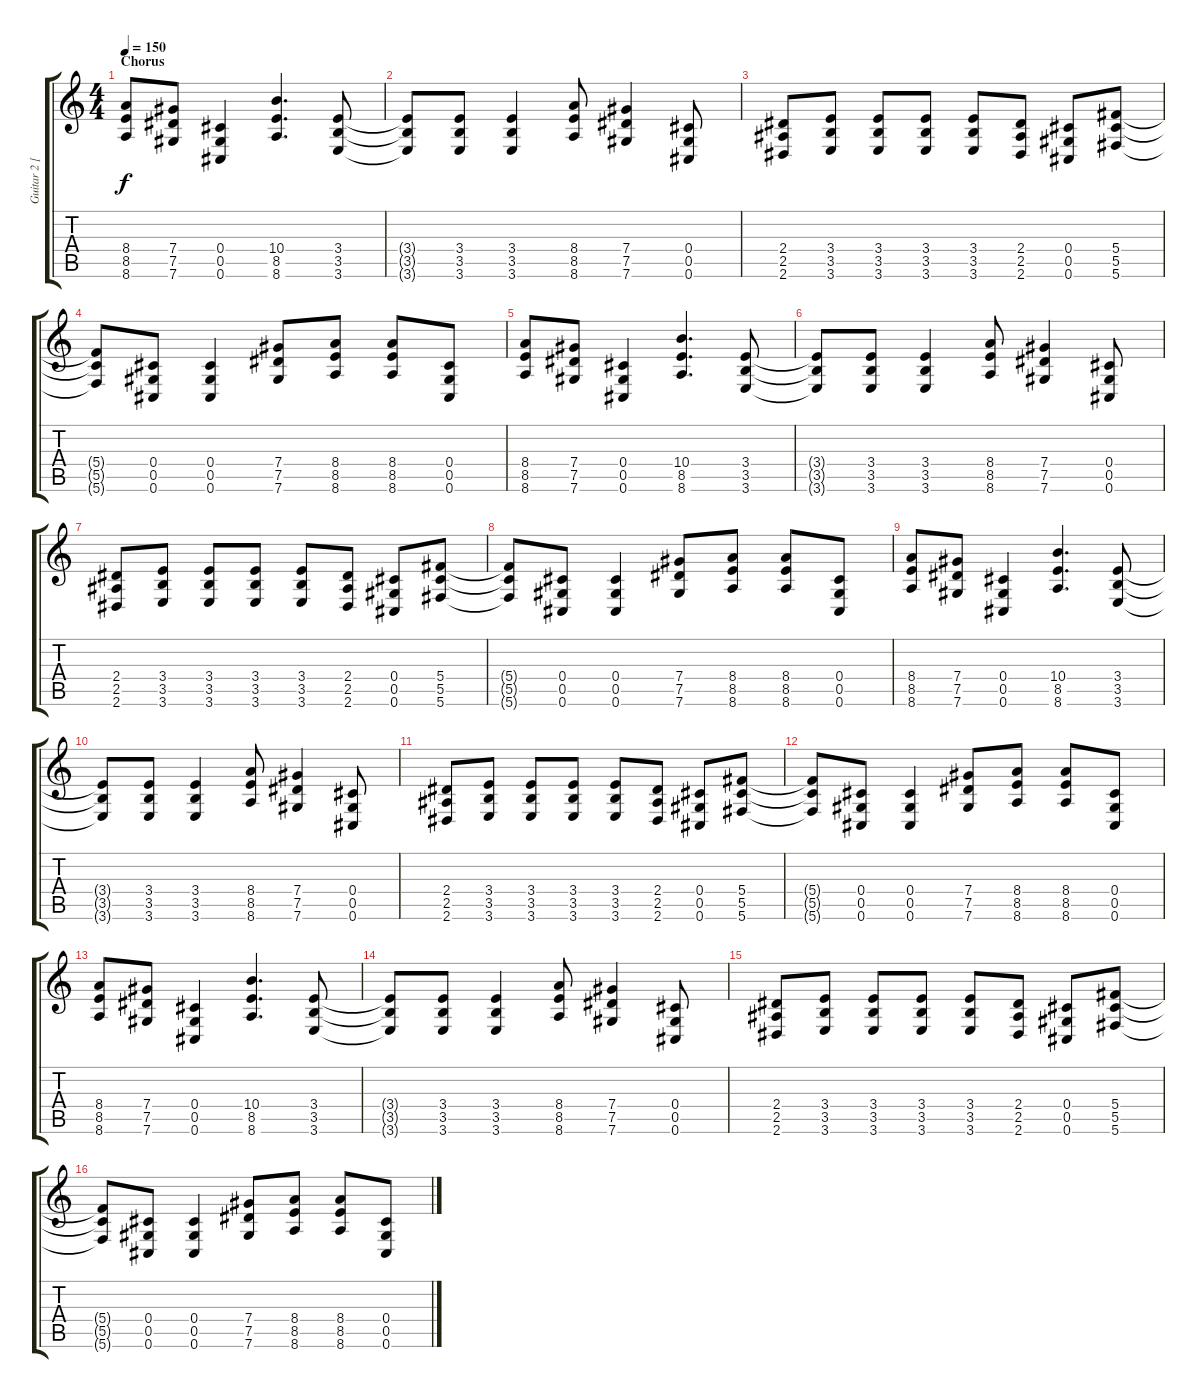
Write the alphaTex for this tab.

\track ("Guitar 2 [Mike Shinoda]" "Guitar 2 [") {instrument overdrivenguitar}
\staff {score tabs}
\tuning (Eb4 Bb3 Gb3 Db3 Ab2 Db2) {hide}
\ts (4 4)
\section ("" "Chorus")
\tempo 150
\clef g2
\ks c
(8.4 8.5 8.6).8{dy f} (7.4 7.5 7.6).8 (0.4 0.5 0.6).4 (10.4 8.5 8.6).4{d} (3.4 3.5 3.6).8 |
(3.4{t} 3.5{t} 3.6{t}).8 (3.4 3.5 3.6).8 (3.4 3.5 3.6).4 (8.4 8.5 8.6).8 (7.4 7.5 7.6).4 (0.4 0.5 0.6).8 |
(2.4 2.5 2.6).8 (3.4 3.5 3.6).8 (3.4 3.5 3.6).8 (3.4 3.5 3.6).8 (3.4 3.5 3.6).8 (2.4 2.5 2.6).8 (0.4 0.5 0.6).8 (5.4 5.5 5.6).8 |
(5.4{t} 5.5{t} 5.6{t}).8 (0.4 0.5 0.6).8 (0.4 0.5 0.6).4 (7.4 7.5 7.6).8 (8.4 8.5 8.6).8 (8.4 8.5 8.6).8 (0.4 0.5 0.6).8 |
(8.4 8.5 8.6).8 (7.4 7.5 7.6).8 (0.4 0.5 0.6).4 (10.4 8.5 8.6).4{d} (3.4 3.5 3.6).8 |
(3.4{t} 3.5{t} 3.6{t}).8 (3.4 3.5 3.6).8 (3.4 3.5 3.6).4 (8.4 8.5 8.6).8 (7.4 7.5 7.6).4 (0.4 0.5 0.6).8 |
(2.4 2.5 2.6).8 (3.4 3.5 3.6).8 (3.4 3.5 3.6).8 (3.4 3.5 3.6).8 (3.4 3.5 3.6).8 (2.4 2.5 2.6).8 (0.4 0.5 0.6).8 (5.4 5.5 5.6).8 |
(5.4{t} 5.5{t} 5.6{t}).8 (0.4 0.5 0.6).8 (0.4 0.5 0.6).4 (7.4 7.5 7.6).8 (8.4 8.5 8.6).8 (8.4 8.5 8.6).8 (0.4 0.5 0.6).8 |
(8.4 8.5 8.6).8 (7.4 7.5 7.6).8 (0.4 0.5 0.6).4 (10.4 8.5 8.6).4{d} (3.4 3.5 3.6).8 |
(3.4{t} 3.5{t} 3.6{t}).8 (3.4 3.5 3.6).8 (3.4 3.5 3.6).4 (8.4 8.5 8.6).8 (7.4 7.5 7.6).4 (0.4 0.5 0.6).8 |
(2.4 2.5 2.6).8 (3.4 3.5 3.6).8 (3.4 3.5 3.6).8 (3.4 3.5 3.6).8 (3.4 3.5 3.6).8 (2.4 2.5 2.6).8 (0.4 0.5 0.6).8 (5.4 5.5 5.6).8 |
(5.4{t} 5.5{t} 5.6{t}).8 (0.4 0.5 0.6).8 (0.4 0.5 0.6).4 (7.4 7.5 7.6).8 (8.4 8.5 8.6).8 (8.4 8.5 8.6).8 (0.4 0.5 0.6).8 |
(8.4 8.5 8.6).8 (7.4 7.5 7.6).8 (0.4 0.5 0.6).4 (10.4 8.5 8.6).4{d} (3.4 3.5 3.6).8 |
(3.4{t} 3.5{t} 3.6{t}).8 (3.4 3.5 3.6).8 (3.4 3.5 3.6).4 (8.4 8.5 8.6).8 (7.4 7.5 7.6).4 (0.4 0.5 0.6).8 |
(2.4 2.5 2.6).8 (3.4 3.5 3.6).8 (3.4 3.5 3.6).8 (3.4 3.5 3.6).8 (3.4 3.5 3.6).8 (2.4 2.5 2.6).8 (0.4 0.5 0.6).8 (5.4 5.5 5.6).8 |
(5.4{t} 5.5{t} 5.6{t}).8 (0.4 0.5 0.6).8 (0.4 0.5 0.6).4 (7.4 7.5 7.6).8 (8.4 8.5 8.6).8 (8.4 8.5 8.6).8 (0.4 0.5 0.6).8
